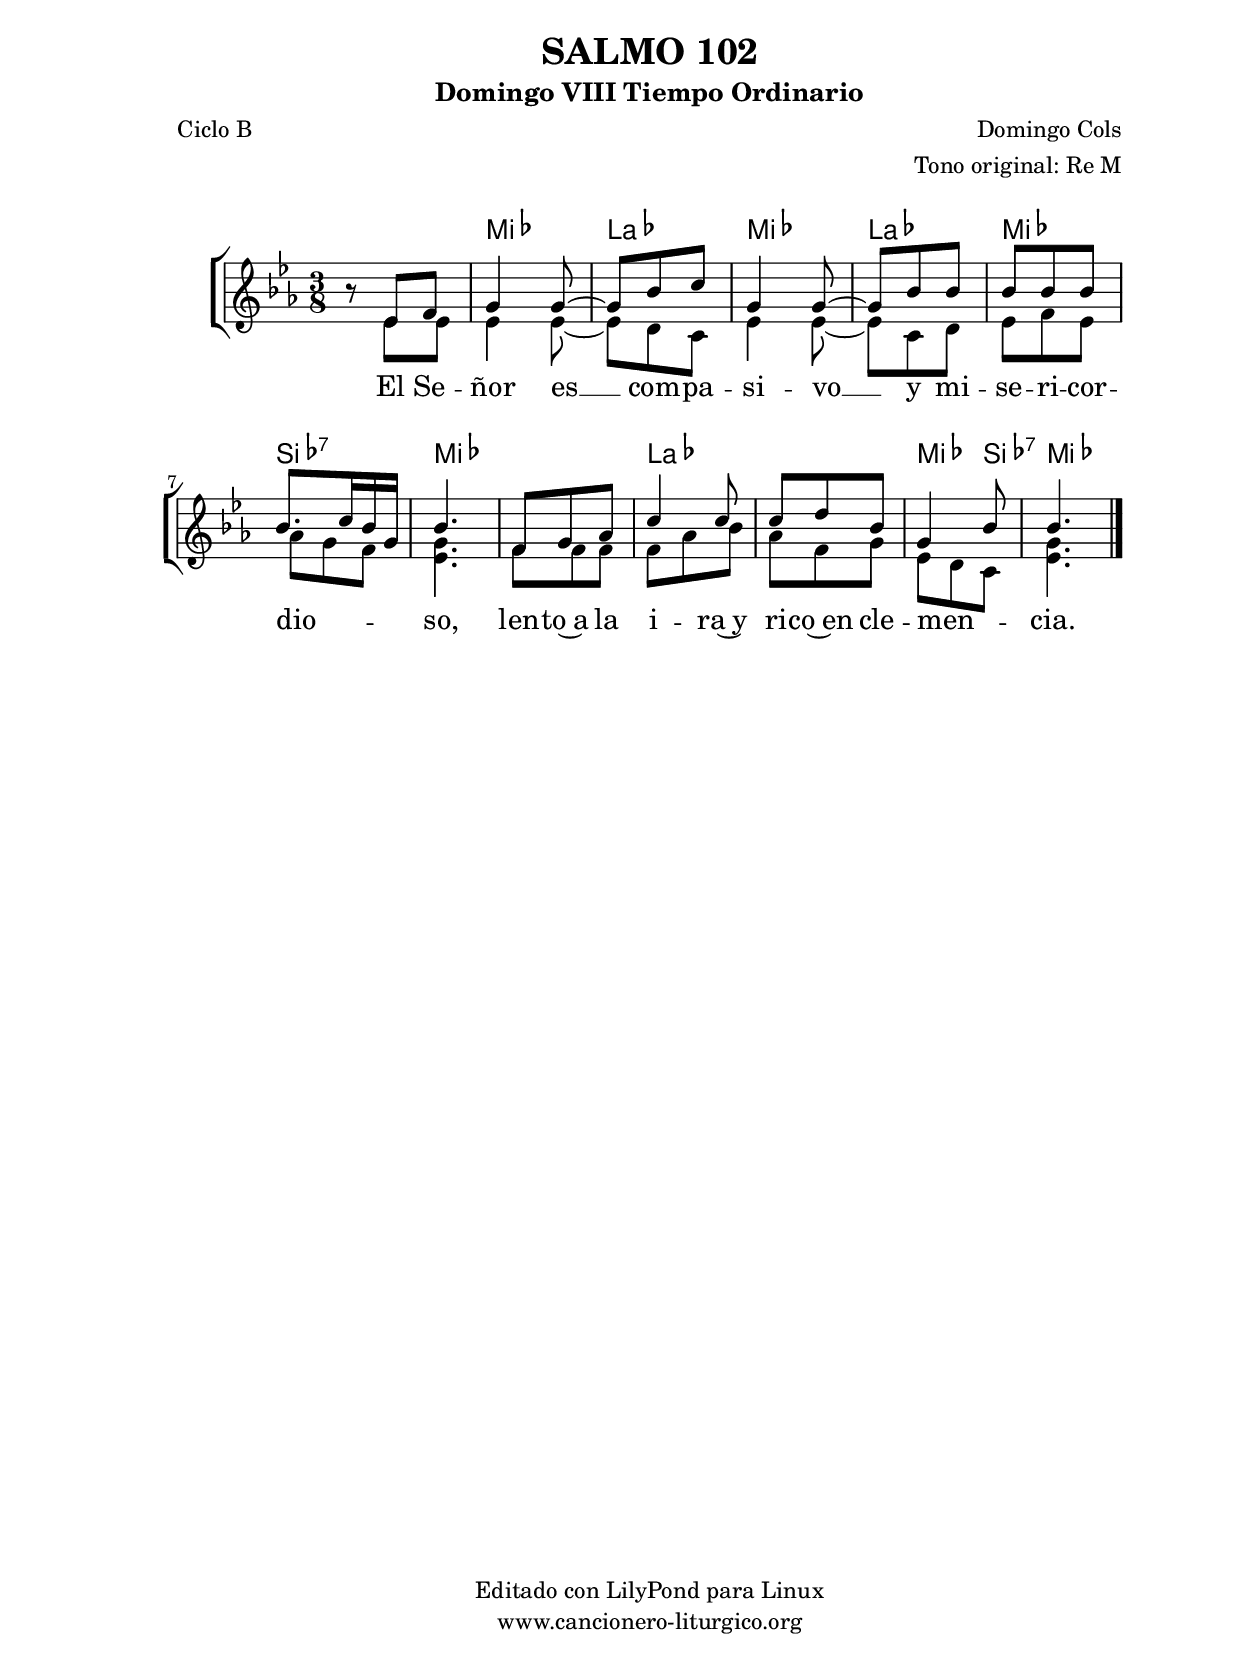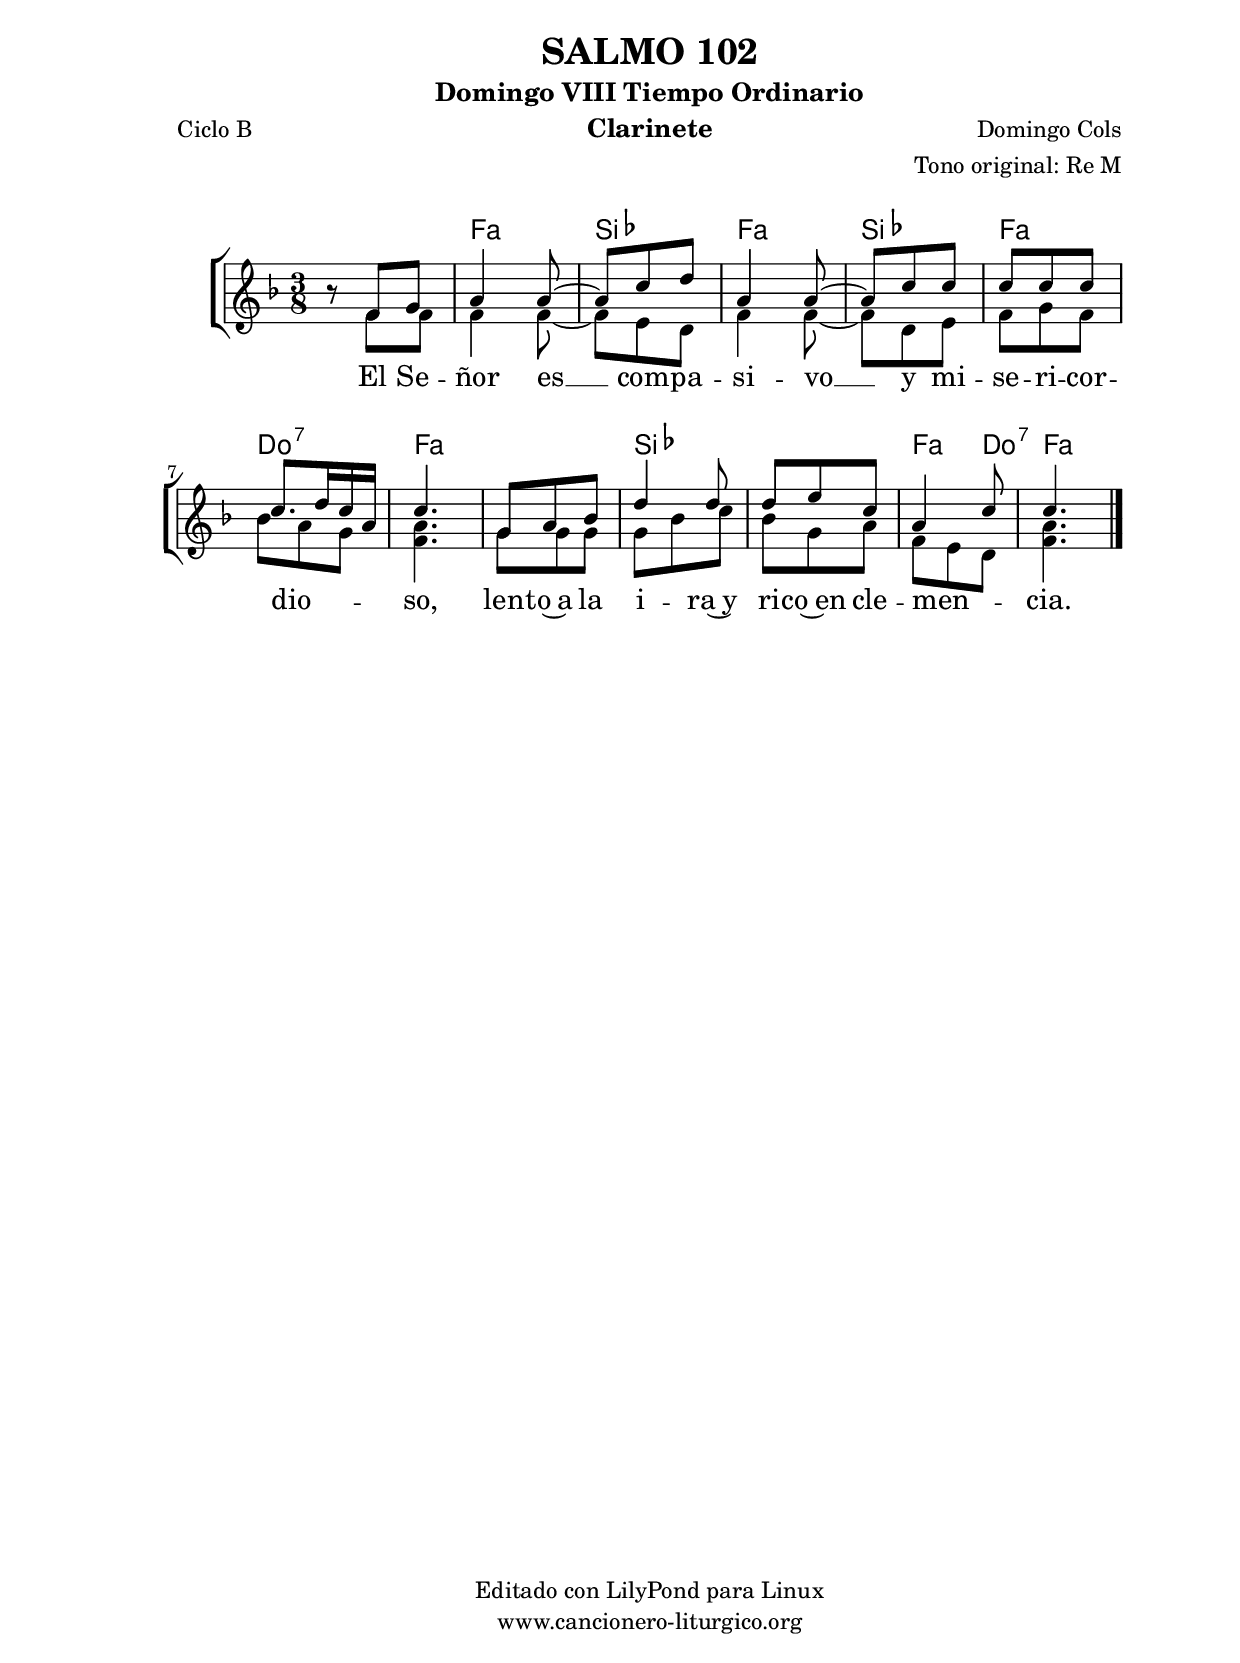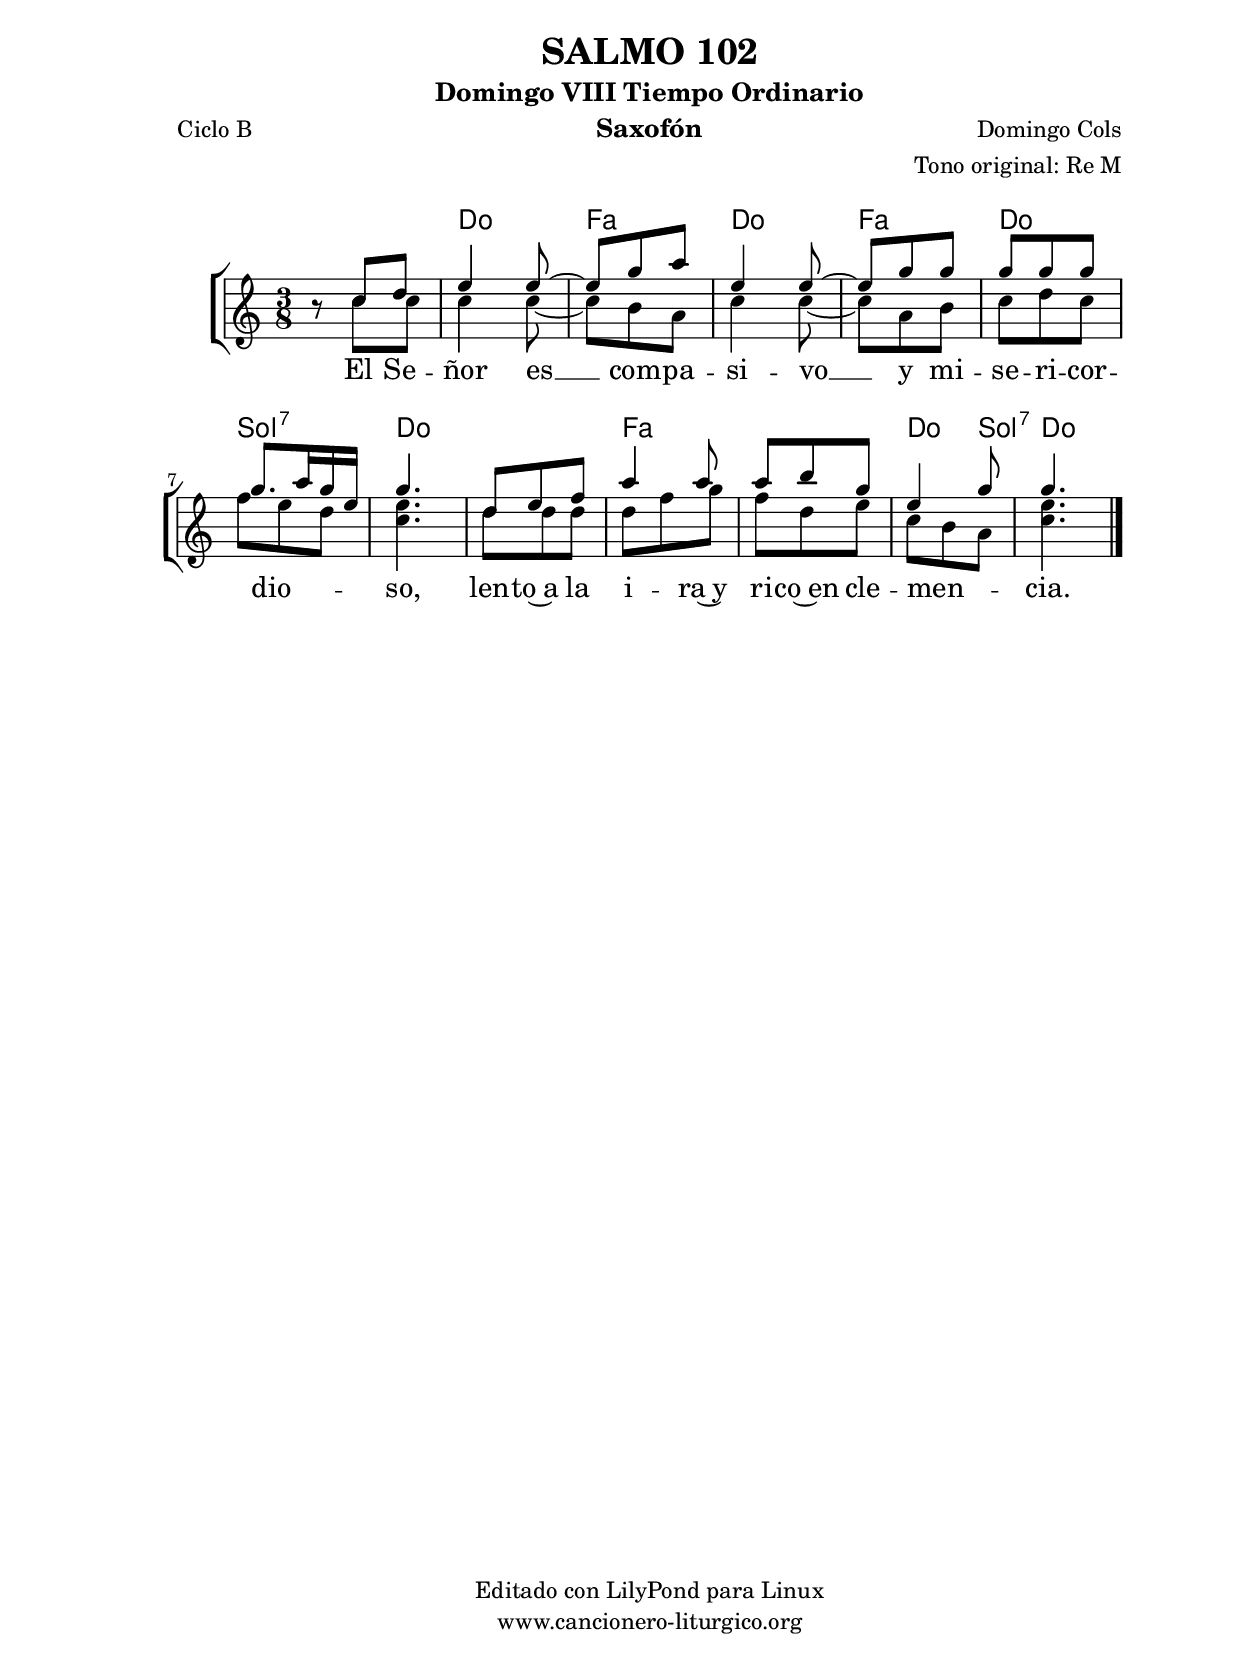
%
%para convertir .midi en .wav:
%timidity filename.midi -Ow -o finename.wav
%
%
%Para convertir de .wav a .mp3:
%lame -h -m j filename.wav
%
%
%para escuchar el midi:
%timidity nombrefichero.midi
%


%versión de lilypond para la que se ha escrito esta partitura:
\version "2.16.0"

	%Tamaño papel
	#(set-default-paper-size "a4")
	%Tamaño partitura
	#(set-global-staff-size 20)
	%No responde al pulsar sobre una nota
	#(ly:set-option 'point-and-click #f)

%parámetros del encabezamiento:
\header {
	title = "SALMO 102"
	subtitle = "Domingo VIII Tiempo Ordinario"
	composer = "Domingo Cols"
	poet = "Ciclo B"
	meter = ""
	arranger = "Tono original: Re M"
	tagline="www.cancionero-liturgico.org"
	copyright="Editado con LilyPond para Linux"
	tiempo = "Ordinario"
	usos = "Salmo"
	letra = "El Señor es compasivo y misericordioso, lento a la ira y rico en clemencia."
	}

%parámetros asociados al papel:
\paper  {
	oddHeaderMarkup = \markup {\fill-line { \on-the-fly #not-first-page \fromproperty #'header:title \on-the-fly #not-first-page \fromproperty #'header:composer }}
	evenHeaderMarkup = \markup {\fill-line { \fromproperty #'header:composer \fromproperty #'header:title }}
	#(set-paper-size "a4")
	print-page-number = ##f
	first-page-number = 1
	print-first-page-number = ##f
%	head-separation = 3.0 \cm
	top-margin = 2.0 \cm
	bottom-margin = 0.5\cm
%%%	bottom-margin = -1.0\cm
	left-margin = 3.0 \cm
	line-width = 16.0 \cm 
	indent = 8\mm
	interscoreline = 2.\mm
	between-system-space = 15\mm
%	para que las partituras no llenen la hoja:
	ragged-bottom = ##t
%	idem para la última hoja:
	ragged-last-bottom = ##f
%	para que las partituras llenen el ancho del papel:
	ragged-last = ##f
	after-title-space = 2.5 \cm
%page-count=1
%system-count=8

	%Flexible Vertical Spacing
%	markup-markup-spacing =
%	#'((basic-distance . 15) (minimum-distance . 15) (padding . 3))
	markup-system-spacing =
	#'((basic-distance . 15) (minimum-distance . 15) (padding . 3))
	system-system-spacing =
	#'((basic-distance . 15) (minimum-distance . 15) (padding . 3))
	score-system-spacing =
	#'((basic-distance . 15) (minimum-distance . 15) (padding . 5))
%	top-system-spacing = % header
%	#'((basic-distance . 8) (minimum-distance . 0) (padding . 3))
%	top-markup-spacing =
%	#'((basic-distance . 20) (minimum-distance . 20) (padding . 3))
	last-bottom-spacing = % footer
	#'((basic-distance . 5) (minimum-distance . 5) (padding . 3))
%	score-markup-spacing =
%	#'((basic-distance . 16) (minimum-distance . 13) (padding . 3))

	}


%parámetros que afectan a toda la partitura:
global =  {
	%clave de sol (G):
	\clef G
	%armadura:
	\transpose d ees
	\key d \major
	\tempo 4=80
	\set Score.tempoHideNote = ##t
	}


acordes = {
	\italianChords
	\chordmode {
	\transpose d ees
{

s4.
d4. g d g d a:7 d
s4.
g4. g d4 a8:7 d4.

	}
	}
}

melodia = 
	\transpose d ees
	\relative c'{
	\time 3/8

r8
<<
\new Voice = "arriba"
{
\voiceOne
d8 e
fis4 fis8~
fis8 a b
fis4 fis8~
fis8 a a
a8 a a
a8. b16 a fis
a4.
e8 fis g
b4 b8
b8 cis a
fis4 a8
a4.
}

\new Voice
{
\voiceTwo
d,8 d
d4 d8~
d8 cis b
d4 d8~
d8 b cis
d8 e d
g8 fis e
<fis d>4.
e8 e e
e8 g a
g8 e fis
d8 cis b
<fis' d>4.
}
>>

	\bar "|."
	}


texto = \lyricmode {
El Se -- ñor es __ com -- pa -- si -- vo __
y mi -- se -- ri -- cor -- dio -- _ _ _ so,
len -- to~a la i -- ra~y ri -- co~en cle -- men -- _ cia.
	}


acordesStaff = \context ChordNames = acordesStaff <<
	\set chordChanges = ##t
	\acordes
	>>


vozStaff = \context Voice = vozStaff
\with {\consists "Ambitus_engraver"}
<<
%	\set Staff.instrumentName = ""
%	\set Staff.shortInstrumentName = ""
%	\set Staff.midiInstrument = #"clarinet"
%	\set Staff.midiInstrument = #"cello"
%	\set Staff.midiInstrument = #"flute"
	\set Staff.midiInstrument = #"electric guitar (jazz)"
%	\set Staff.midiInstrument = #"english horn"
%	\set Staff.midiInstrument = #"violin"
%	\set Staff.midiInstrument = #"glockenspiel"
	\set Staff.midiMinimumVolume = #0.7
	\set Staff.midiMaximumVolume = #0.9
	\global
	\melodia
	>>

textoStaff = \context Lyrics = textoStaff <<
	\lyricsto arriba \texto
	>>

\book {
	\score {
		\context ChoirStaff {
			\override StaffGroup.SystemStartBracket #'collapse-height = #1
			\override Score.SystemStartBar #'collapse-height = #1
			<<
			\acordesStaff
			\vozStaff
			\textoStaff
			>>
			}
		\layout {
	    		\context {
				\Lyrics
				\override LyricText #'font-size = #2
				}
	   		 \context {
				\Score
				%fontSize = #3
				\override StaffSymbol #'staff-space = #(magstep +3)
				%\override Beam #'thickness = #0.55
				%\override SpacingSpanner #'spacing-increment = #1.0
				%\override Slur #'height-limit = #1.5
				}
			}
		}
	\score {
		\unfoldRepeats
		\context ChoirStaff {
			<<
			\acordesStaff
			\vozStaff
			>>
			}
		\midi {
	  		\context {
	  			\Score
				tempoWholesPerMinute = #(ly:make-moment 70 4)
				}
			}
		}
	}

%Partitura para clarinete
#(define output-suffix "C")
\book {
	\header{
		instrument = "Clarinete"
		}
	\score {
		\context ChoirStaff {
			\override StaffGroup.SystemStartBracket #'collapse-height = #1
			\override Score.SystemStartBar #'collapse-height = #1
\transpose c d
			<<
			\acordesStaff
			\vozStaff
			\textoStaff
			>>
			}
		\layout {
	    		\context {
				\Lyrics
				\override LyricText #'font-size = #2
				}
	   		 \context {
				\Score
				%fontSize = #3
				\override StaffSymbol #'staff-space = #(magstep +3)
				%\override Beam #'thickness = #0.55
				%\override SpacingSpanner #'spacing-increment = #1.0
				%\override Slur #'height-limit = #1.5
				}
			}
		}
	}

%Partitura para saxofón
#(define output-suffix "S")
\book {
	\header{
		instrument = "Saxofón"
		}
	\score {
		\context ChoirStaff {
			\override StaffGroup.SystemStartBracket #'collapse-height = #1
			\override Score.SystemStartBar #'collapse-height = #1
\transpose c a
			<<
			\acordesStaff
			\vozStaff
			\textoStaff
			>>
			}
		\layout {
	    		\context {
				\Lyrics
				\override LyricText #'font-size = #2
				}
	   		 \context {
				\Score
				%fontSize = #3
				\override StaffSymbol #'staff-space = #(magstep +3)
				%\override Beam #'thickness = #0.55
				%\override SpacingSpanner #'spacing-increment = #1.0
				%\override Slur #'height-limit = #1.5
				}
			}
		}
	}

